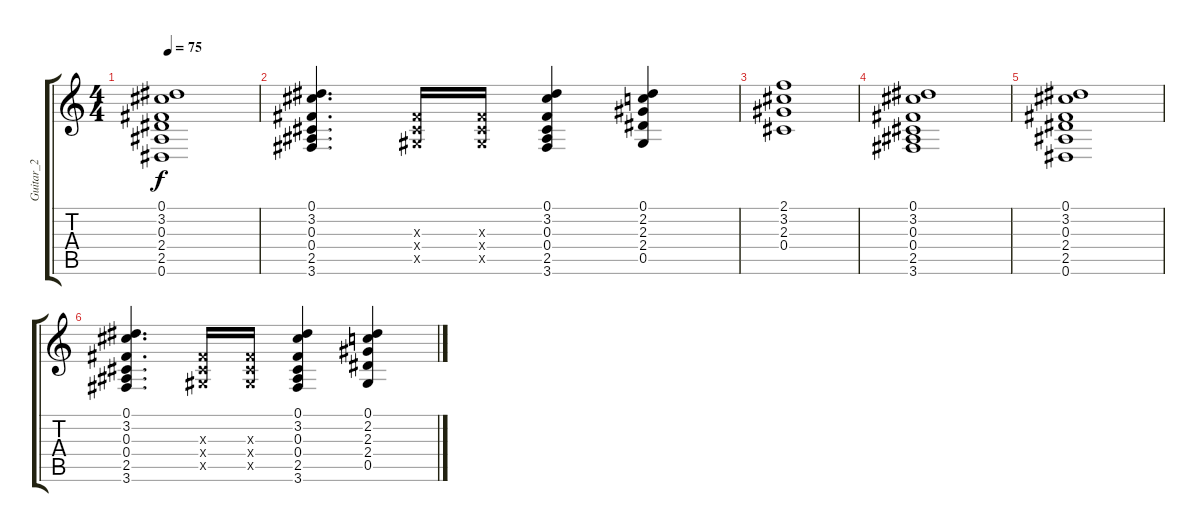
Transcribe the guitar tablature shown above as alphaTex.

\track ("Guitar_2" "Guitar_2") {instrument distortionguitar}
\staff {score tabs}
\tuning (Eb4 Bb3 Gb3 Db3 Ab2 Eb2) {hide}
\ts (4 4)
\tempo 75
\clef g2
\ks c
(0.1 3.2 0.3 2.4 2.5 0.6).1{dy f} |
(0.1 3.2 0.3 0.4 2.5 3.6).4{d} (0.3{x} 0.4{x} 0.5{x}).16 (0.3{x} 0.4{x} 0.5{x}).16 (0.1 3.2 0.3 0.4 2.5 3.6).4 (0.1 2.2 2.3 2.4 0.5).4 |
(2.1 3.2 2.3 0.4).1 |
(0.1 3.2 0.3 0.4 2.5 3.6).1 |
(0.1 3.2 0.3 2.4 2.5 0.6).1 |
(0.1 3.2 0.3 0.4 2.5 3.6).4{d} (0.3{x} 0.4{x} 0.5{x}).16 (0.3{x} 0.4{x} 0.5{x}).16 (0.1 3.2 0.3 0.4 2.5 3.6).4 (0.1 2.2 2.3 2.4 0.5).4
